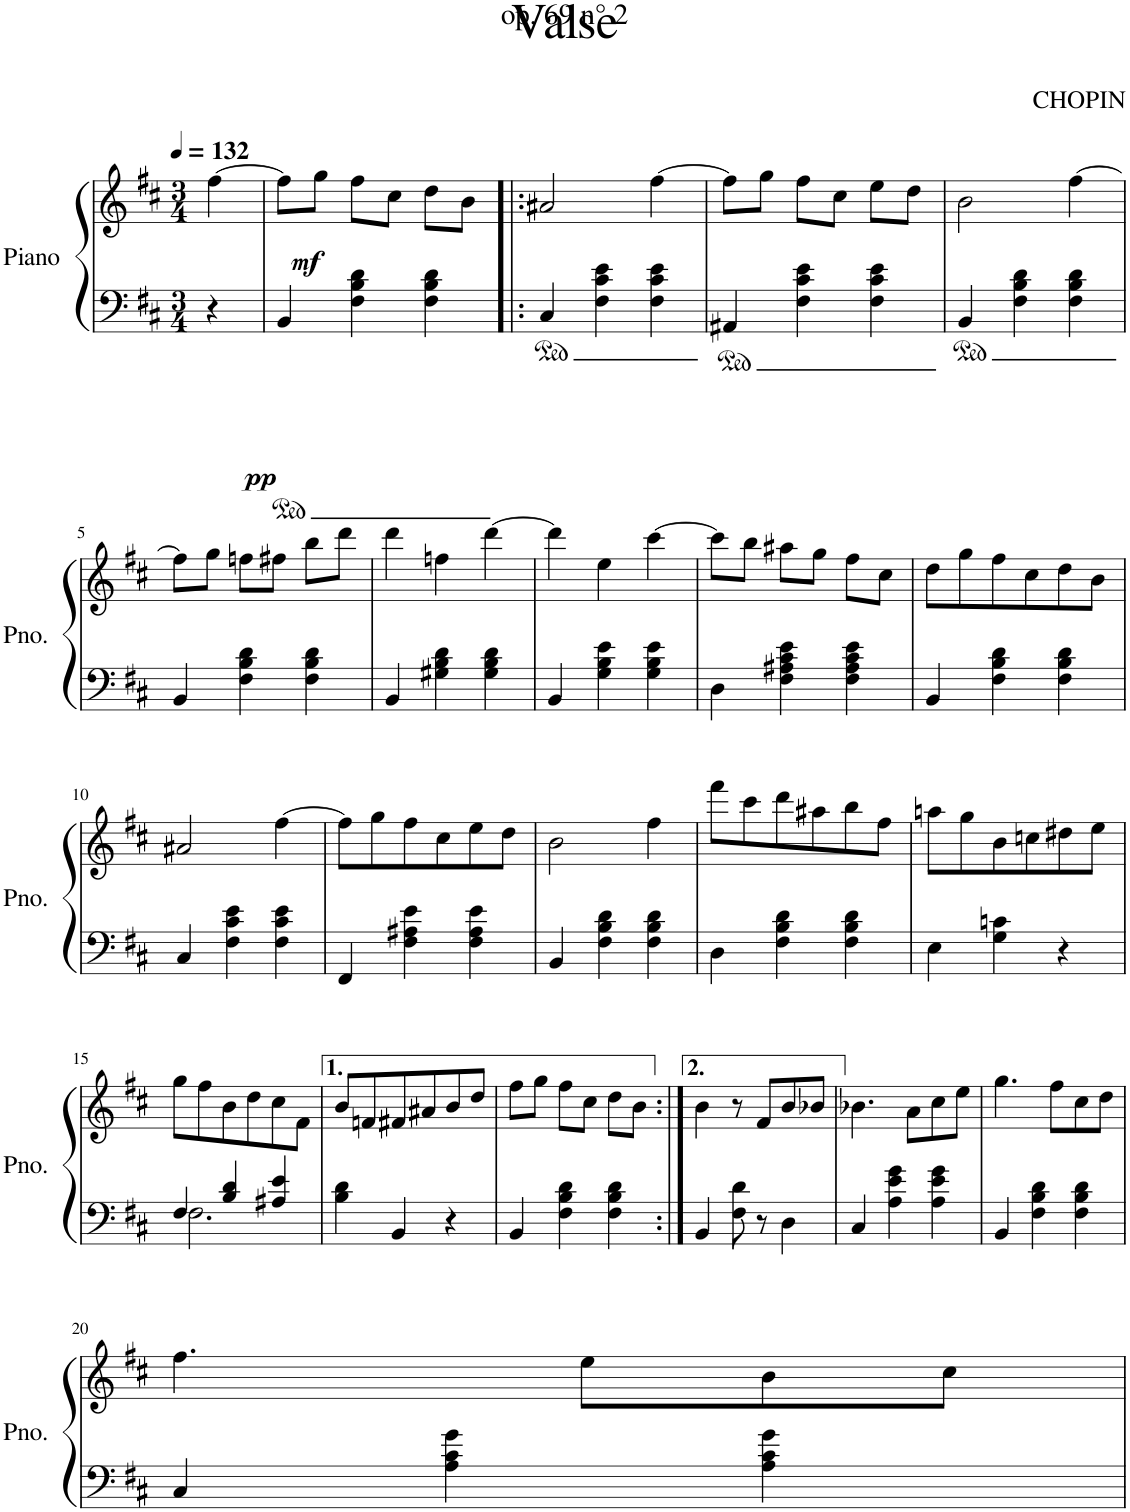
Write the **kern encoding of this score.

**kern	**kern	**dynam
*part1	*part1	*part1
*staff2	*staff1	*staff1/2
*I"Piano	*	*
*I'Pno.	*	*
*clefF4	*clefG2	*
*k[f#c#]	*k[f#c#]	*
*M3/4	*M3/4	*
*MM132	*MM132	*
=	=	=
!	!	!LO:DY:b
4r	[4ff#\	mf
=1	=1	=1
!	!	!LO:DY:b=2
4BB/	8ff#\L]	pp
.	8gg\J	.
4F#\ 4B\ 4d\	8ff#\L	.
.	8cc#\J	.
4F#\ 4B\ 4d\	8dd\L	.
.	8b\J	.
=2!|:	=2!|:	=2!|:
4C#/	2a#X/	.
4F#\ 4c#\ 4e\	.	.
4F#\ 4c#\ 4e\	[4ff#\	.
=3	=3	=3
4AA#X/	8ff#\L]	.
.	8gg\J	.
4F#\ 4c#\ 4e\	8ff#\L	.
.	8cc#\J	.
4F#\ 4c#\ 4e\	8ee\L	.
.	8dd\J	.
=4	=4	=4
4BB/	2b\	.
4F#\ 4B\ 4d\	.	.
4F#\ 4B\ 4d\	[4ff#\	.
!!LO:LB:g=z
=5	=5	=5
4BB/	8ff#\L]	.
.	8gg\J	.
4F#\ 4B\ 4d\	8ffn\L	.
.	8ff#X\J	.
4F#\ 4B\ 4d\	8bb\L	.
.	8ddd\J	.
=6	=6	=6
4BB/	4ddd\	.
4G#X\ 4B\ 4d\	4ffn\	.
4G#\ 4B\ 4d\	[4ddd\	.
=7	=7	=7
4BB/	4ddd\]	.
4G\ 4B\ 4e\	4ee\	.
4G\ 4B\ 4e\	[4ccc#\	.
=8	=8	=8
4D\	8ccc#\L]	.
.	8bb\J	.
4F#\ 4A#X\ 4c#\ 4e\	8aa#X\L	.
.	8gg\J	.
4F#\ 4A#\ 4c#\ 4e\	8ff#\L	.
.	8cc#\J	.
=9	=9	=9
4BB/	8dd\L	.
.	8gg\	.
4F#\ 4B\ 4d\	8ff#\	.
.	8cc#\	.
4F#\ 4B\ 4d\	8dd\	.
.	8b\J	.
!!LO:LB:g=z
=10	=10	=10
4C#/	2a#X/	.
4F#\ 4c#\ 4e\	.	.
4F#\ 4c#\ 4e\	[4ff#\	.
=11	=11	=11
4FF#/	8ff#\L]	.
.	8gg\	.
4F#\ 4A#X\ 4e\	8ff#\	.
.	8cc#\	.
4F#\ 4A#\ 4e\	8ee\	.
.	8dd\J	.
=12	=12	=12
4BB/	2b\	.
4F#\ 4B\ 4d\	.	.
4F#\ 4B\ 4d\	4ff#\	.
=13	=13	=13
4D\	8fff#\L	.
.	8ccc#\	.
4F#\ 4B\ 4d\	8ddd\	.
.	8aa#X\	.
4F#\ 4B\ 4d\	8bb\	.
.	8ff#\J	.
=14	=14	=14
4E\	8aan\L	.
.	8gg\	.
4G\ 4cn\	8b\	.
.	8ccn\	.
4r	8dd#X\	.
.	8ee\J	.
!!LO:LB:g=z
=15	=15	=15
*^	*	*
4F#/	2.F#\	8gg\L	.
.	.	8ff#\	.
4B/ 4d/	.	8b\	.
.	.	8dd\	.
4A#X/ 4e/	.	8cc#\	.
.	.	8f#\J	.
*v	*v	*	*
=16	=16	=16
4B\ 4d\	8b/L	.
.	8fn/	.
4BB/	8f#X/	.
.	8a#X/	.
4r	8b/	.
.	8dd/J	.
=16X1	=16X1	=16X1
4BB/	8ff#\L	.
.	8gg\J	.
4F#\ 4B\ 4d\	8ff#\L	.
.	8cc#\J	.
4F#\ 4B\ 4d\	8dd\L	.
.	8b\J	.
=17:|!	=17:|!	=17:|!
4BB/	4b\	.
8F#\ 8d\	8r	.
8r	8f#/L	.
4D\	8b/	.
.	8b-X/J	.
=18	=18	=18
4C#/	4.b-X\	.
4A\ 4e\ 4g\	.	.
.	8a\L	.
4A\ 4e\ 4g\	8cc#\	.
.	8ee\J	.
=19	=19	=19
4BB/	4.gg\	.
4F#\ 4B\ 4d\	.	.
.	8ff#\L	.
4F#\ 4B\ 4d\	8cc#\	.
.	8dd\J	.
!!LO:LB:g=z
=20	=20	=20
4C#/	4.ff#\	.
4A\ 4c#\ 4g\	.	.
.	8ee\L	.
4A\ 4c#\ 4g\	8b\	.
.	8cc#\J	.
=	=	=
*-	*-	*-
